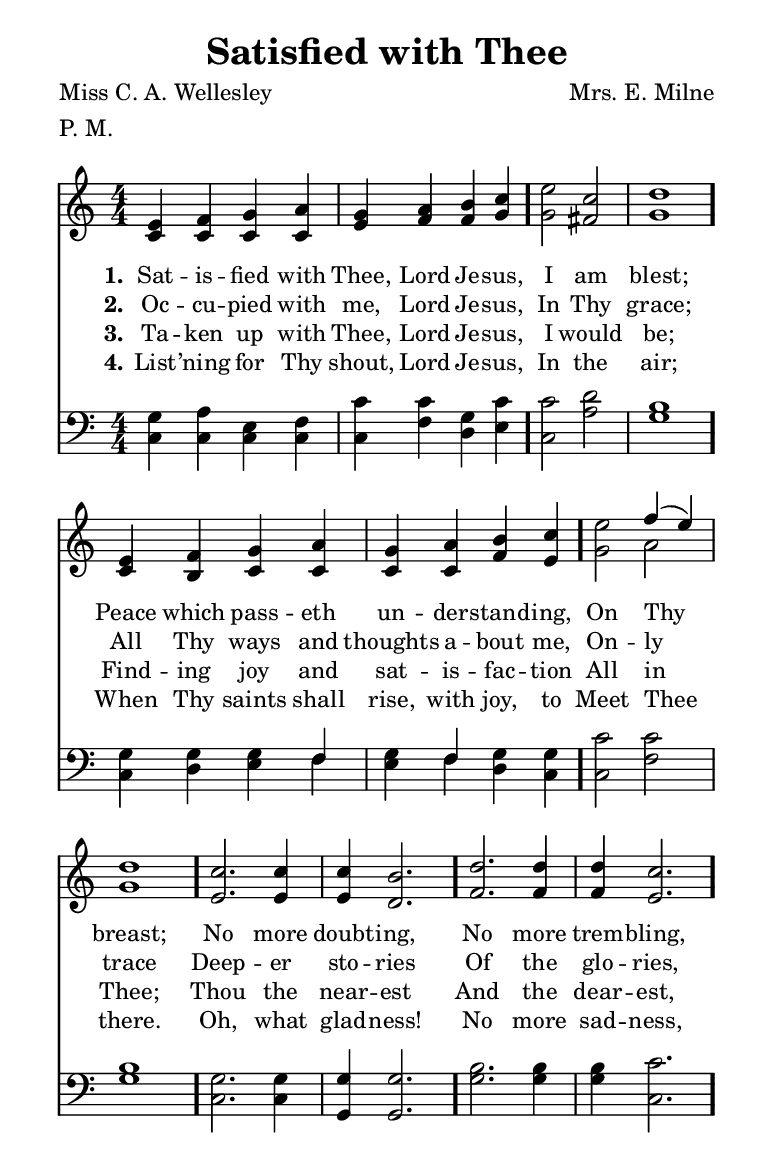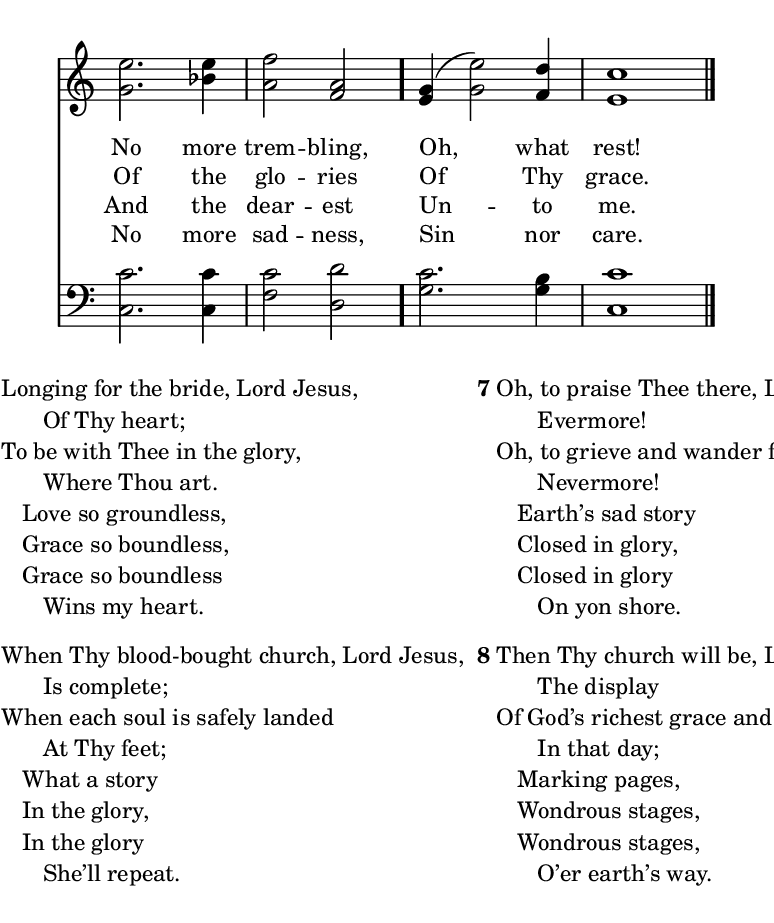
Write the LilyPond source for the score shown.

\include "common/global.ily"
\paper {
  \include "common/paper.ily"
  ragged-bottom = ##t
}

\header{
  hymnnumber = "262"
  title = "Satisfied with Thee"
  tunename = ""
  meter = "P. M."
  poet = "Miss C. A. Wellesley"
  composer = "Mrs. E. Milne"
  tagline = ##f
}

global = {
  \include "common/overrides.ily"
  \override Staff.TimeSignature.style = #'numbered
  \time 4/4
  \override Score.MetronomeMark.transparent = ##t % hide all fermata changes too
  \tempo 4=120
  \key c \major
  \autoBeamOff
}

notesSoprano = {
\global
\relative c' {

  e4 f g a | g a b c |
  e2 c | d1 |
  e,4 f g a | g a b c |
  e2 f4( e) | d1 |
  c2. c4 | c4 b2. |
  d2. d4 | d c2. |
  e2. e4 | f2 a, |
  g4( e'2) d4 | c1 |

  \bar "|."

}
}

notesAlto = {
\global
\relative e' {

  c4 c c c | e f f g
  g2 fis | g1 |
  c,4 b c c | c c f e |
  g2 a | g1 |
  e2. e4 | e d2. |
  f2. f4 | f4 e2. |
  g2. bes4 | a2 f |
  e4( g2) f4 | e1 |

}
}

notesTenor = {
\global
\relative a {

  g4 a e f | c' c g c |
  c2 d2 | b1 |
  g4 g g f | g f g g |
  c2 c | b1 |
  g2. g4 | g4 g2. |
  b2. b4 | b c2. |
  c2. c4 | c2 d |
  c2. b4 | c1 |

}
}

notesBass = {
\global
\relative f {

  c4 c c c | c f d e |
  c2 a' | g1 |
  c,4 d e f | e f d c |
  c2 f | g1 |
  c,2. c4 | g4 g2. |
  g'2. g4 | g c,2. |
  c2. c4 | f2 d |
  g2. g4 | c,1 |

}
}

wordsA = \lyricmode {
\set stanza = "1."

Sat -- is -- fied with Thee, Lord Je -- sus, \bar "."
I am blest; \bar "."
Peace which pass -- eth un -- der -- stand -- ing, \bar "."
On Thy breast; \bar "."
No more doubt -- ing, \bar "."
No more trem -- bling, \bar "."
No more trem -- bling, \bar "."
Oh, what rest! \bar "."

}

wordsB = \lyricmode {
\set stanza = "2."

Oc -- cu -- pied with me, Lord Je -- sus,
In Thy grace;
All Thy ways and thoughts a -- bout me,
On -- ly trace
Deep -- er sto -- ries
Of the glo -- ries,
Of the glo -- ries
Of Thy grace.

}

wordsC = \lyricmode {
\set stanza = "3."

Ta -- ken up with Thee, Lord Je -- sus,
I would be;
Find -- ing joy and sat -- is -- fac -- tion
All in Thee;
Thou the near -- est
And the dear -- est,
And the dear -- est
Un -- to me.

}

wordsD = \lyricmode {
\set stanza = "4."

List -- ’ning for Thy shout, Lord Je -- sus,
In the air;
When Thy saints shall rise, with joy, to
Meet Thee there.
Oh, what glad -- ness!
No more sad -- ness,
No more sad -- ness,
Sin nor care.

}

wordsE = \markuplist {

\line { Longing for the bride, Lord Jesus, }
\line { { \hspace #4 } Of Thy heart; }
\line { To be with Thee in the glory, }
\line { { \hspace #4 } Where Thou art. }
\line { { \hspace #2 } Love so groundless, }
\line { { \hspace #2 } Grace so boundless, }
\line { { \hspace #2 } Grace so boundless }
\line { { \hspace #4 } Wins my heart. }

}

wordsF = \markuplist {

\line { When Thy blood-bought church, Lord Jesus, }
\line { { \hspace #4 } Is complete; }
\line { When each soul is safely landed }
\line { { \hspace #4 } At Thy feet; }
\line { { \hspace #2 } What a story }
\line { { \hspace #2 } In the glory, }
\line { { \hspace #2 } In the glory }
\line { { \hspace #4 } She’ll repeat. }

}

wordsG = \markuplist {

\line { Oh, to praise Thee there, Lord Jesus, }
\line { { \hspace #4 } Evermore! }
\line { Oh, to grieve and wander from Thee }
\line { { \hspace #4 } Nevermore! }
\line { { \hspace #2 } Earth’s sad story }
\line { { \hspace #2 } Closed in glory, }
\line { { \hspace #2 } Closed in glory }
\line { { \hspace #4 } On yon shore. }

}

wordsH = \markuplist {

\line { Then Thy church will be, Lord Jesus, }
\line { { \hspace #4 } The display }
\line { Of God’s richest grace and kindness }
\line { { \hspace #4 } In that day; }
\line { { \hspace #2 } Marking pages, }
\line { { \hspace #2 } Wondrous stages, }
\line { { \hspace #2 } Wondrous stages, }
\line { { \hspace #4 } O’er earth’s way.}

}

\score {
  \context ChoirStaff <<
    \context Staff = upper <<
      \set Staff.autoBeaming = ##f
      \set ChoirStaff.systemStartDelimiter = #'SystemStartBar
      \set ChoirStaff.printPartCombineTexts = ##f
      \partcombine #'(2 . 11) \notesSoprano \notesAlto
      \context NullVoice = sopranos { \voiceOne << \notesSoprano >> }
      \context Lyrics = one   \lyricsto sopranos \wordsA
      \context Lyrics = two   \lyricsto sopranos \wordsB
      \context Lyrics = three \lyricsto sopranos \wordsC
      \context Lyrics = four  \lyricsto sopranos \wordsD
    >>
    \context Staff = men <<
      \set Staff.autoBeaming = ##f
      \clef bass
      \set ChoirStaff.printPartCombineTexts = ##f
      \partcombine #'(2 . 11) \notesTenor \notesBass
    >>
  >>
  \layout {
    \include "common/layout.ily"
  }
  #(cond ((ly:get-option 'eog-midi-permitted) #{ \midi{
    \include "common/midi.ily"
  } #}))
}

\noPageBreak

\markup { \vcenter \column {
  \vspace #1
  \fill-line {
    \null
    \column {
    \line{ \bold 5 \column { \wordsE } } \combine \null \vspace #0.4
    \line{ \bold 6 \column { \wordsF } }
    }
    \null
    \column {
    \line{ \bold 7 \column { \wordsG } } \combine \null \vspace #0.4
    \line{ \bold 8 \column { \wordsH } }
    }
    \null
  }
  \vspace #1
} }

\version "2.19.49"  % necessary for upgrading to future LilyPond versions.

% vi:set et ts=2 sw=2 ai nocindent syntax=lilypond:
